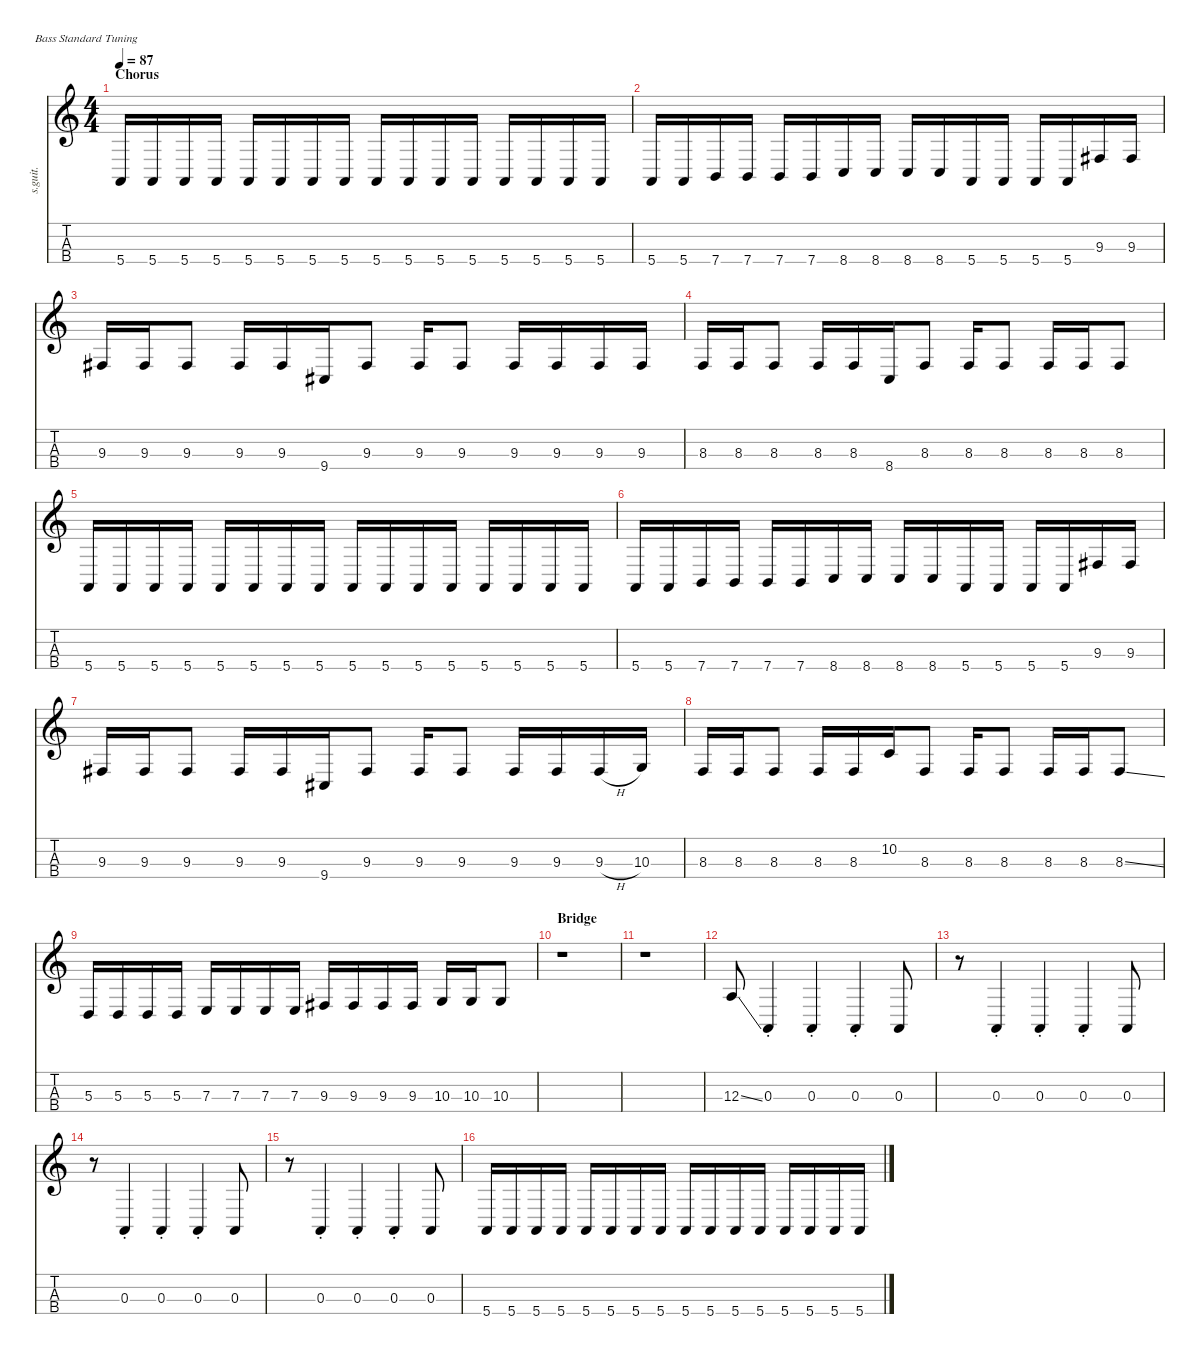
\defaultSystemsLayout 4
\hideDynamics
\bracketExtendMode nobrackets
\track ("Nate Mendel (Bass)" "s.guit.") {instrument electricbasspick}
\staff {score tabs}
\tuning (G2 D2 A1 E1)
\ts (4 4)
\section ("" "Chorus")
\tempo 87
\clef g2
\ks c
5.4.16{lyrics (0 "") lyrics (1 "") lyrics (2 "") lyrics (3 "") lyrics (4 "") dy f} 5.4.16{lyrics (0 "") lyrics (1 "") lyrics (2 "") lyrics (3 "") lyrics (4 "")} 5.4.16{lyrics (0 "") lyrics (1 "") lyrics (2 "") lyrics (3 "") lyrics (4 "")} 5.4.16{lyrics (0 "") lyrics (1 "") lyrics (2 "") lyrics (3 "") lyrics (4 "")} 5.4.16{lyrics (0 "") lyrics (1 "") lyrics (2 "") lyrics (3 "") lyrics (4 "")} 5.4.16{lyrics (0 "") lyrics (1 "") lyrics (2 "") lyrics (3 "") lyrics (4 "")} 5.4.16{lyrics (0 "") lyrics (1 "") lyrics (2 "") lyrics (3 "") lyrics (4 "")} 5.4.16{lyrics (0 "") lyrics (1 "") lyrics (2 "") lyrics (3 "") lyrics (4 "")} 5.4.16{lyrics (0 "") lyrics (1 "") lyrics (2 "") lyrics (3 "") lyrics (4 "")} 5.4.16{lyrics (0 "") lyrics (1 "") lyrics (2 "") lyrics (3 "") lyrics (4 "")} 5.4.16{lyrics (0 "") lyrics (1 "") lyrics (2 "") lyrics (3 "") lyrics (4 "")} 5.4.16{lyrics (0 "") lyrics (1 "") lyrics (2 "") lyrics (3 "") lyrics (4 "")} 5.4.16{lyrics (0 "") lyrics (1 "") lyrics (2 "") lyrics (3 "") lyrics (4 "")} 5.4.16{lyrics (0 "") lyrics (1 "") lyrics (2 "") lyrics (3 "") lyrics (4 "")} 5.4.16{lyrics (0 "") lyrics (1 "") lyrics (2 "") lyrics (3 "") lyrics (4 "")} 5.4.16{lyrics (0 "") lyrics (1 "") lyrics (2 "") lyrics (3 "") lyrics (4 "")} |
5.4.16{lyrics (0 "") lyrics (1 "") lyrics (2 "") lyrics (3 "") lyrics (4 "")} 5.4.16{lyrics (0 "") lyrics (1 "") lyrics (2 "") lyrics (3 "") lyrics (4 "")} 7.4.16{lyrics (0 "") lyrics (1 "") lyrics (2 "") lyrics (3 "") lyrics (4 "")} 7.4.16{lyrics (0 "") lyrics (1 "") lyrics (2 "") lyrics (3 "") lyrics (4 "")} 7.4.16{lyrics (0 "") lyrics (1 "") lyrics (2 "") lyrics (3 "") lyrics (4 "")} 7.4.16{lyrics (0 "") lyrics (1 "") lyrics (2 "") lyrics (3 "") lyrics (4 "")} 8.4.16{lyrics (0 "") lyrics (1 "") lyrics (2 "") lyrics (3 "") lyrics (4 "")} 8.4.16{lyrics (0 "") lyrics (1 "") lyrics (2 "") lyrics (3 "") lyrics (4 "")} 8.4.16{lyrics (0 "") lyrics (1 "") lyrics (2 "") lyrics (3 "") lyrics (4 "")} 8.4.16{lyrics (0 "") lyrics (1 "") lyrics (2 "") lyrics (3 "") lyrics (4 "")} 5.4.16{lyrics (0 "") lyrics (1 "") lyrics (2 "") lyrics (3 "") lyrics (4 "")} 5.4.16{lyrics (0 "") lyrics (1 "") lyrics (2 "") lyrics (3 "") lyrics (4 "")} 5.4.16{lyrics (0 "") lyrics (1 "") lyrics (2 "") lyrics (3 "") lyrics (4 "")} 5.4.16{lyrics (0 "") lyrics (1 "") lyrics (2 "") lyrics (3 "") lyrics (4 "")} 9.3{acc #}.16{lyrics (0 "") lyrics (1 "") lyrics (2 "") lyrics (3 "") lyrics (4 "")} 9.3{acc #}.16{lyrics (0 "") lyrics (1 "") lyrics (2 "") lyrics (3 "") lyrics (4 "")} |
9.3{acc #}.16{lyrics (0 "") lyrics (1 "") lyrics (2 "") lyrics (3 "") lyrics (4 "")} 9.3{acc #}.16{lyrics (0 "") lyrics (1 "") lyrics (2 "") lyrics (3 "") lyrics (4 "")} 9.3{acc #}.8{lyrics (0 "") lyrics (1 "") lyrics (2 "") lyrics (3 "") lyrics (4 "")} 9.3{acc #}.16{lyrics (0 "") lyrics (1 "") lyrics (2 "") lyrics (3 "") lyrics (4 "")} 9.3{acc #}.16{lyrics (0 "") lyrics (1 "") lyrics (2 "") lyrics (3 "") lyrics (4 "")} 9.4{acc #}.16{lyrics (0 "") lyrics (1 "") lyrics (2 "") lyrics (3 "") lyrics (4 "")} 9.3{acc #}.8{lyrics (0 "") lyrics (1 "") lyrics (2 "") lyrics (3 "") lyrics (4 "")} 9.3{acc #}.16{lyrics (0 "") lyrics (1 "") lyrics (2 "") lyrics (3 "") lyrics (4 "")} 9.3{acc #}.8{lyrics (0 "") lyrics (1 "") lyrics (2 "") lyrics (3 "") lyrics (4 "")} 9.3{acc #}.16{lyrics (0 "") lyrics (1 "") lyrics (2 "") lyrics (3 "") lyrics (4 "")} 9.3{acc #}.16{lyrics (0 "") lyrics (1 "") lyrics (2 "") lyrics (3 "") lyrics (4 "")} 9.3{acc #}.16{lyrics (0 "") lyrics (1 "") lyrics (2 "") lyrics (3 "") lyrics (4 "")} 9.3{acc #}.16{lyrics (0 "") lyrics (1 "") lyrics (2 "") lyrics (3 "") lyrics (4 "")} |
8.3.16{lyrics (0 "") lyrics (1 "") lyrics (2 "") lyrics (3 "") lyrics (4 "")} 8.3.16{lyrics (0 "") lyrics (1 "") lyrics (2 "") lyrics (3 "") lyrics (4 "")} 8.3.8{lyrics (0 "") lyrics (1 "") lyrics (2 "") lyrics (3 "") lyrics (4 "")} 8.3.16{lyrics (0 "") lyrics (1 "") lyrics (2 "") lyrics (3 "") lyrics (4 "")} 8.3.16{lyrics (0 "") lyrics (1 "") lyrics (2 "") lyrics (3 "") lyrics (4 "")} 8.4.16{lyrics (0 "") lyrics (1 "") lyrics (2 "") lyrics (3 "") lyrics (4 "")} 8.3.8{lyrics (0 "") lyrics (1 "") lyrics (2 "") lyrics (3 "") lyrics (4 "")} 8.3.16{lyrics (0 "") lyrics (1 "") lyrics (2 "") lyrics (3 "") lyrics (4 "")} 8.3.8{lyrics (0 "") lyrics (1 "") lyrics (2 "") lyrics (3 "") lyrics (4 "")} 8.3.16{lyrics (0 "") lyrics (1 "") lyrics (2 "") lyrics (3 "") lyrics (4 "")} 8.3.16{lyrics (0 "") lyrics (1 "") lyrics (2 "") lyrics (3 "") lyrics (4 "")} 8.3.8{lyrics (0 "") lyrics (1 "") lyrics (2 "") lyrics (3 "") lyrics (4 "")} |
5.4.16{lyrics (0 "") lyrics (1 "") lyrics (2 "") lyrics (3 "") lyrics (4 "")} 5.4.16{lyrics (0 "") lyrics (1 "") lyrics (2 "") lyrics (3 "") lyrics (4 "")} 5.4.16{lyrics (0 "") lyrics (1 "") lyrics (2 "") lyrics (3 "") lyrics (4 "")} 5.4.16{lyrics (0 "") lyrics (1 "") lyrics (2 "") lyrics (3 "") lyrics (4 "")} 5.4.16{lyrics (0 "") lyrics (1 "") lyrics (2 "") lyrics (3 "") lyrics (4 "")} 5.4.16{lyrics (0 "") lyrics (1 "") lyrics (2 "") lyrics (3 "") lyrics (4 "")} 5.4.16{lyrics (0 "") lyrics (1 "") lyrics (2 "") lyrics (3 "") lyrics (4 "")} 5.4.16{lyrics (0 "") lyrics (1 "") lyrics (2 "") lyrics (3 "") lyrics (4 "")} 5.4.16{lyrics (0 "") lyrics (1 "") lyrics (2 "") lyrics (3 "") lyrics (4 "")} 5.4.16{lyrics (0 "") lyrics (1 "") lyrics (2 "") lyrics (3 "") lyrics (4 "")} 5.4.16{lyrics (0 "") lyrics (1 "") lyrics (2 "") lyrics (3 "") lyrics (4 "")} 5.4.16{lyrics (0 "") lyrics (1 "") lyrics (2 "") lyrics (3 "") lyrics (4 "")} 5.4.16{lyrics (0 "") lyrics (1 "") lyrics (2 "") lyrics (3 "") lyrics (4 "")} 5.4.16{lyrics (0 "") lyrics (1 "") lyrics (2 "") lyrics (3 "") lyrics (4 "")} 5.4.16{lyrics (0 "") lyrics (1 "") lyrics (2 "") lyrics (3 "") lyrics (4 "")} 5.4.16{lyrics (0 "") lyrics (1 "") lyrics (2 "") lyrics (3 "") lyrics (4 "")} |
5.4.16{lyrics (0 "") lyrics (1 "") lyrics (2 "") lyrics (3 "") lyrics (4 "")} 5.4.16{lyrics (0 "") lyrics (1 "") lyrics (2 "") lyrics (3 "") lyrics (4 "")} 7.4.16{lyrics (0 "") lyrics (1 "") lyrics (2 "") lyrics (3 "") lyrics (4 "")} 7.4.16{lyrics (0 "") lyrics (1 "") lyrics (2 "") lyrics (3 "") lyrics (4 "")} 7.4.16{lyrics (0 "") lyrics (1 "") lyrics (2 "") lyrics (3 "") lyrics (4 "")} 7.4.16{lyrics (0 "") lyrics (1 "") lyrics (2 "") lyrics (3 "") lyrics (4 "")} 8.4.16{lyrics (0 "") lyrics (1 "") lyrics (2 "") lyrics (3 "") lyrics (4 "")} 8.4.16{lyrics (0 "") lyrics (1 "") lyrics (2 "") lyrics (3 "") lyrics (4 "")} 8.4.16{lyrics (0 "") lyrics (1 "") lyrics (2 "") lyrics (3 "") lyrics (4 "")} 8.4.16{lyrics (0 "") lyrics (1 "") lyrics (2 "") lyrics (3 "") lyrics (4 "")} 5.4.16{lyrics (0 "") lyrics (1 "") lyrics (2 "") lyrics (3 "") lyrics (4 "")} 5.4.16{lyrics (0 "") lyrics (1 "") lyrics (2 "") lyrics (3 "") lyrics (4 "")} 5.4.16{lyrics (0 "") lyrics (1 "") lyrics (2 "") lyrics (3 "") lyrics (4 "")} 5.4.16{lyrics (0 "") lyrics (1 "") lyrics (2 "") lyrics (3 "") lyrics (4 "")} 9.3{acc #}.16{lyrics (0 "") lyrics (1 "") lyrics (2 "") lyrics (3 "") lyrics (4 "")} 9.3{acc #}.16{lyrics (0 "") lyrics (1 "") lyrics (2 "") lyrics (3 "") lyrics (4 "")} |
9.3{acc #}.16{lyrics (0 "") lyrics (1 "") lyrics (2 "") lyrics (3 "") lyrics (4 "")} 9.3{acc #}.16{lyrics (0 "") lyrics (1 "") lyrics (2 "") lyrics (3 "") lyrics (4 "")} 9.3{acc #}.8{lyrics (0 "") lyrics (1 "") lyrics (2 "") lyrics (3 "") lyrics (4 "")} 9.3{acc #}.16{lyrics (0 "") lyrics (1 "") lyrics (2 "") lyrics (3 "") lyrics (4 "")} 9.3{acc #}.16{lyrics (0 "") lyrics (1 "") lyrics (2 "") lyrics (3 "") lyrics (4 "")} 9.4{acc #}.16{lyrics (0 "") lyrics (1 "") lyrics (2 "") lyrics (3 "") lyrics (4 "")} 9.3{acc #}.8{lyrics (0 "") lyrics (1 "") lyrics (2 "") lyrics (3 "") lyrics (4 "")} 9.3{acc #}.16{lyrics (0 "") lyrics (1 "") lyrics (2 "") lyrics (3 "") lyrics (4 "")} 9.3{acc #}.8{lyrics (0 "") lyrics (1 "") lyrics (2 "") lyrics (3 "") lyrics (4 "")} 9.3{acc #}.16{lyrics (0 "") lyrics (1 "") lyrics (2 "") lyrics (3 "") lyrics (4 "")} 9.3{acc #}.16{lyrics (0 "") lyrics (1 "") lyrics (2 "") lyrics (3 "") lyrics (4 "")} 9.3{h acc #}.16{lyrics (0 "") lyrics (1 "") lyrics (2 "") lyrics (3 "") lyrics (4 "")} 10.3.16{lyrics (0 "") lyrics (1 "") lyrics (2 "") lyrics (3 "") lyrics (4 "")} |
8.3.16{lyrics (0 "") lyrics (1 "") lyrics (2 "") lyrics (3 "") lyrics (4 "")} 8.3.16{lyrics (0 "") lyrics (1 "") lyrics (2 "") lyrics (3 "") lyrics (4 "")} 8.3.8{lyrics (0 "") lyrics (1 "") lyrics (2 "") lyrics (3 "") lyrics (4 "")} 8.3.16{lyrics (0 "") lyrics (1 "") lyrics (2 "") lyrics (3 "") lyrics (4 "")} 8.3.16{lyrics (0 "") lyrics (1 "") lyrics (2 "") lyrics (3 "") lyrics (4 "")} 10.2.16{lyrics (0 "") lyrics (1 "") lyrics (2 "") lyrics (3 "") lyrics (4 "")} 8.3.8{lyrics (0 "") lyrics (1 "") lyrics (2 "") lyrics (3 "") lyrics (4 "")} 8.3.16{lyrics (0 "") lyrics (1 "") lyrics (2 "") lyrics (3 "") lyrics (4 "")} 8.3.8{lyrics (0 "") lyrics (1 "") lyrics (2 "") lyrics (3 "") lyrics (4 "")} 8.3.16{lyrics (0 "") lyrics (1 "") lyrics (2 "") lyrics (3 "") lyrics (4 "")} 8.3.16{lyrics (0 "") lyrics (1 "") lyrics (2 "") lyrics (3 "") lyrics (4 "")} 8.3{ss}.8{lyrics (0 "") lyrics (1 "") lyrics (2 "") lyrics (3 "") lyrics (4 "")} |
5.3.16{lyrics (0 "") lyrics (1 "") lyrics (2 "") lyrics (3 "") lyrics (4 "")} 5.3.16{lyrics (0 "") lyrics (1 "") lyrics (2 "") lyrics (3 "") lyrics (4 "")} 5.3.16{lyrics (0 "") lyrics (1 "") lyrics (2 "") lyrics (3 "") lyrics (4 "")} 5.3.16{lyrics (0 "") lyrics (1 "") lyrics (2 "") lyrics (3 "") lyrics (4 "")} 7.3.16{lyrics (0 "") lyrics (1 "") lyrics (2 "") lyrics (3 "") lyrics (4 "")} 7.3.16{lyrics (0 "") lyrics (1 "") lyrics (2 "") lyrics (3 "") lyrics (4 "")} 7.3.16{lyrics (0 "") lyrics (1 "") lyrics (2 "") lyrics (3 "") lyrics (4 "")} 7.3.16{lyrics (0 "") lyrics (1 "") lyrics (2 "") lyrics (3 "") lyrics (4 "")} 9.3{acc #}.16{lyrics (0 "") lyrics (1 "") lyrics (2 "") lyrics (3 "") lyrics (4 "")} 9.3{acc #}.16{lyrics (0 "") lyrics (1 "") lyrics (2 "") lyrics (3 "") lyrics (4 "")} 9.3{acc #}.16{lyrics (0 "") lyrics (1 "") lyrics (2 "") lyrics (3 "") lyrics (4 "")} 9.3{acc #}.16{lyrics (0 "") lyrics (1 "") lyrics (2 "") lyrics (3 "") lyrics (4 "")} 10.3.16{lyrics (0 "") lyrics (1 "") lyrics (2 "") lyrics (3 "") lyrics (4 "")} 10.3.16{lyrics (0 "") lyrics (1 "") lyrics (2 "") lyrics (3 "") lyrics (4 "")} 10.3.8{lyrics (0 "") lyrics (1 "") lyrics (2 "") lyrics (3 "") lyrics (4 "")} |
\section ("" "Bridge")
r.1 |
r.1 |
12.3{ss}.8{lyrics (0 "") lyrics (1 "") lyrics (2 "") lyrics (3 "") lyrics (4 "")} 0.3{st}.4{lyrics (0 "") lyrics (1 "") lyrics (2 "") lyrics (3 "") lyrics (4 "")} 0.3{st}.4{lyrics (0 "") lyrics (1 "") lyrics (2 "") lyrics (3 "") lyrics (4 "")} 0.3{st}.4{lyrics (0 "") lyrics (1 "") lyrics (2 "") lyrics (3 "") lyrics (4 "")} 0.3.8{lyrics (0 "") lyrics (1 "") lyrics (2 "") lyrics (3 "") lyrics (4 "")} |
r.8 0.3{st}.4{lyrics (0 "") lyrics (1 "") lyrics (2 "") lyrics (3 "") lyrics (4 "")} 0.3{st}.4{lyrics (0 "") lyrics (1 "") lyrics (2 "") lyrics (3 "") lyrics (4 "")} 0.3{st}.4{lyrics (0 "") lyrics (1 "") lyrics (2 "") lyrics (3 "") lyrics (4 "")} 0.3.8{lyrics (0 "") lyrics (1 "") lyrics (2 "") lyrics (3 "") lyrics (4 "")} |
r.8 0.3{st}.4{lyrics (0 "") lyrics (1 "") lyrics (2 "") lyrics (3 "") lyrics (4 "")} 0.3{st}.4{lyrics (0 "") lyrics (1 "") lyrics (2 "") lyrics (3 "") lyrics (4 "")} 0.3{st}.4{lyrics (0 "") lyrics (1 "") lyrics (2 "") lyrics (3 "") lyrics (4 "")} 0.3.8{lyrics (0 "") lyrics (1 "") lyrics (2 "") lyrics (3 "") lyrics (4 "")} |
r.8 0.3{st}.4{lyrics (0 "") lyrics (1 "") lyrics (2 "") lyrics (3 "") lyrics (4 "")} 0.3{st}.4{lyrics (0 "") lyrics (1 "") lyrics (2 "") lyrics (3 "") lyrics (4 "")} 0.3{st}.4{lyrics (0 "") lyrics (1 "") lyrics (2 "") lyrics (3 "") lyrics (4 "")} 0.3.8{lyrics (0 "") lyrics (1 "") lyrics (2 "") lyrics (3 "") lyrics (4 "")} |
5.4.16{lyrics (0 "") lyrics (1 "") lyrics (2 "") lyrics (3 "") lyrics (4 "")} 5.4.16{lyrics (0 "") lyrics (1 "") lyrics (2 "") lyrics (3 "") lyrics (4 "")} 5.4.16{lyrics (0 "") lyrics (1 "") lyrics (2 "") lyrics (3 "") lyrics (4 "")} 5.4.16{lyrics (0 "") lyrics (1 "") lyrics (2 "") lyrics (3 "") lyrics (4 "")} 5.4.16{lyrics (0 "") lyrics (1 "") lyrics (2 "") lyrics (3 "") lyrics (4 "")} 5.4.16{lyrics (0 "") lyrics (1 "") lyrics (2 "") lyrics (3 "") lyrics (4 "")} 5.4.16{lyrics (0 "") lyrics (1 "") lyrics (2 "") lyrics (3 "") lyrics (4 "")} 5.4.16{lyrics (0 "") lyrics (1 "") lyrics (2 "") lyrics (3 "") lyrics (4 "")} 5.4.16{lyrics (0 "") lyrics (1 "") lyrics (2 "") lyrics (3 "") lyrics (4 "")} 5.4.16{lyrics (0 "") lyrics (1 "") lyrics (2 "") lyrics (3 "") lyrics (4 "")} 5.4.16{lyrics (0 "") lyrics (1 "") lyrics (2 "") lyrics (3 "") lyrics (4 "")} 5.4.16{lyrics (0 "") lyrics (1 "") lyrics (2 "") lyrics (3 "") lyrics (4 "")} 5.4.16{lyrics (0 "") lyrics (1 "") lyrics (2 "") lyrics (3 "") lyrics (4 "")} 5.4.16{lyrics (0 "") lyrics (1 "") lyrics (2 "") lyrics (3 "") lyrics (4 "")} 5.4.16{lyrics (0 "") lyrics (1 "") lyrics (2 "") lyrics (3 "") lyrics (4 "")} 5.4.16{lyrics (0 "") lyrics (1 "") lyrics (2 "") lyrics (3 "") lyrics (4 "")}
